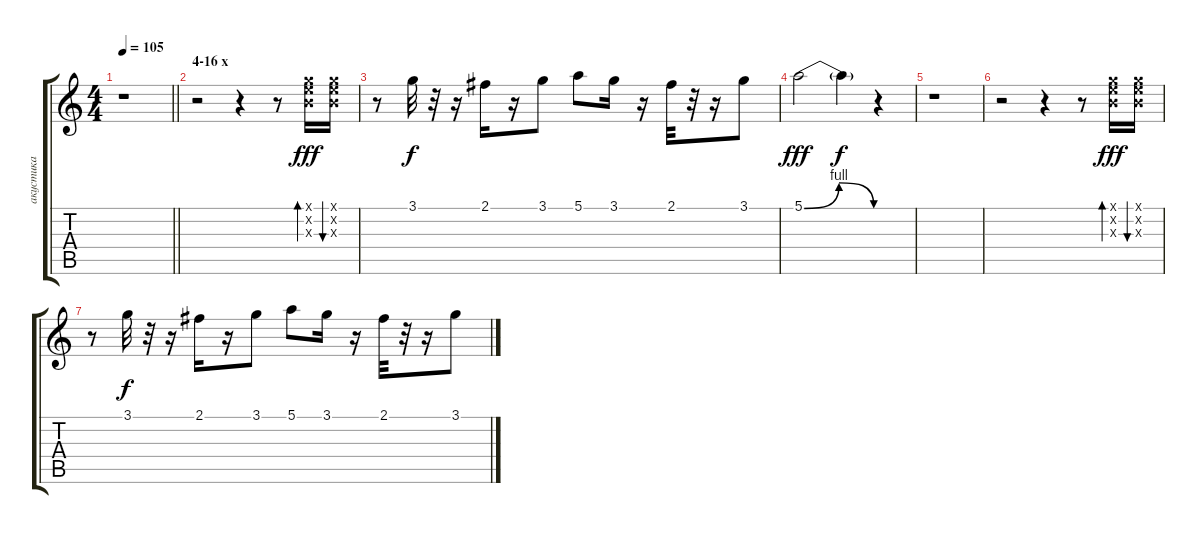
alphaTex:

\track ("акустика" "акустика") {instrument distortionguitar}
\staff {score tabs}
\tuning (E4 B3 G3 D3 A2 E2) {hide}
\ts (4 4)
\tempo 105
\clef g2
\barLineRight lightlight
\ks c
r.1{dy f} |
\section ("" "4-16 x")
r.2 r.4 r.8 (3.1{x} 5.2{x} 4.3{x}).16{bd 60 dy fff volume 16} (3.1{x} 5.2{x} 4.3{x}).16{bu 60} |
r.8{volume 16 balance 4} 3.1.32{dy f} r.32 r.16 2.1.16 r.16 3.1.8 5.1.8 3.1.16 r.16 2.1.32 r.32 r.16 3.1.8 |
5.1{be (bendrelease 0 0 5 4 58 4 60 0)}.2{dy fff} 5.1{t}.4{dy f} r.4 |
r.1 |
r.2 r.4 r.8 (3.1{x} 5.2{x} 4.3{x}).16{bd 60 dy fff} (3.1{x} 5.2{x} 4.3{x}).16{bu 60} |
r.8 3.1.32{dy f} r.32 r.16 2.1.16 r.16 3.1.8 5.1.8 3.1.16 r.16 2.1.32 r.32 r.16 3.1.8
